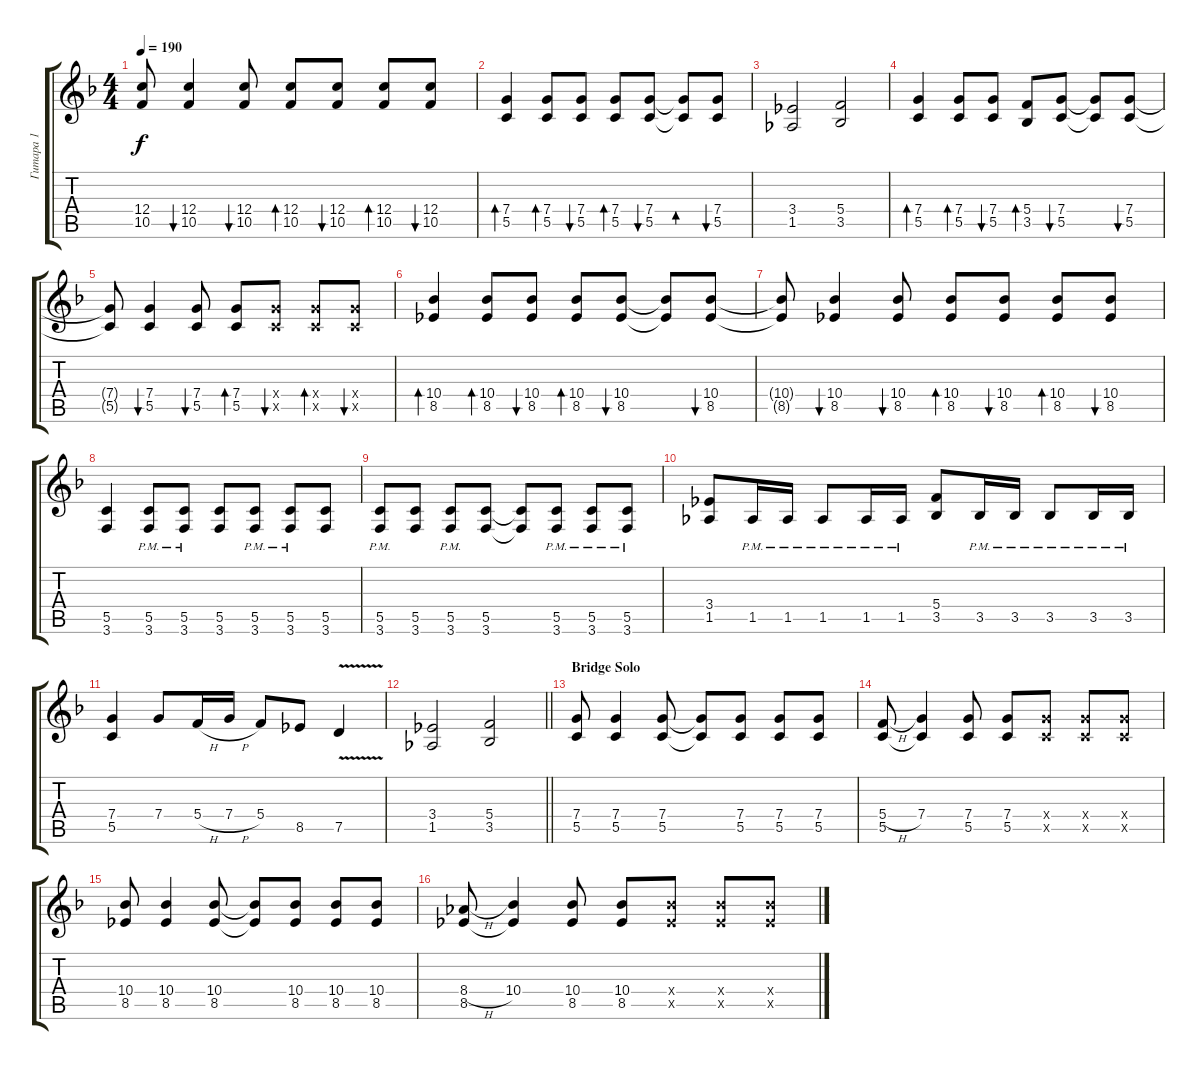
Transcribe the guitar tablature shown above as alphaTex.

\track ("Гитара 1" "Гитара 1") {instrument distortionguitar}
\staff {score tabs}
\tuning (D4 A3 F3 C3 G2 D2) {hide}
\ts (4 4)
\tempo 190
\clef g2
\ks dminor
(12.4{t} 10.5{t}).8{dy f} (12.4 10.5).4{bu 240} (12.4 10.5).8{bu 240} (12.4 10.5).8{bd 240} (12.4 10.5).8{bu 240} (12.4 10.5).8{bd 240} (12.4 10.5).8{bu 240} |
(7.4 5.5).4{bd 240} (7.4 5.5).8{bd 240} (7.4 5.5).8{bu 240} (7.4 5.5).8{bd 240} (7.4 5.5).8{bu 240} (7.4{t} 5.5{t}).8{bd 240} (7.4 5.5).8{bu 240} |
(3.4 1.5).2 (5.4 3.5).2 |
(7.4 5.5).4{bd 240} (7.4 5.5).8{bd 240} (7.4 5.5).8{bu 240} (5.4 3.5).8{bd 240} (7.4 5.5).8{bu 240} (7.4{t} 5.5{t}).8 (7.4 5.5).8{bu 240} |
(7.4{t} 5.5{t}).8 (7.4 5.5).4{bu 240} (7.4 5.5).8{bu 240} (7.4 5.5).8{bd 240} (7.4{x} 5.5{x}).8{bu 240} (7.4{x} 5.5{x}).8{bd 240} (7.4{x} 5.5{x}).8{bu 240} |
(10.4 8.5).4{bd 240} (10.4 8.5).8{bd 240} (10.4 8.5).8{bu 240} (10.4 8.5).8{bd 240} (10.4 8.5).8{bu 240} (10.4{t} 8.5{t}).8 (10.4 8.5).8{bu 240} |
(10.4{t} 8.5{t}).8 (10.4 8.5).4{bu 240} (10.4 8.5).8{bu 240} (10.4 8.5).8{bd 240} (10.4 8.5).8{bu 240} (10.4 8.5).8{bd 240} (10.4 8.5).8{bu 240} |
(5.5 3.6).4 (5.5{pm} 3.6{pm}).8 (5.5{pm} 3.6{pm}).8 (5.5 3.6).8 (5.5{pm} 3.6{pm}).8 (5.5{pm} 3.6{pm}).8 (5.5 3.6).8 |
(5.5{pm} 3.6{pm}).8 (5.5 3.6).8 (5.5{pm} 3.6{pm}).8 (5.5 3.6).8 (5.5{t} 3.6{t}).8 (5.5{pm} 3.6{pm}).8 (5.5{pm} 3.6{pm}).8 (5.5{pm} 3.6{pm}).8 |
(3.4 1.5).8 1.5{pm}.16 1.5{pm}.16 1.5{pm}.8 1.5{pm}.16 1.5{pm}.16 (5.4 3.5).8 3.5{pm}.16 3.5{pm}.16 3.5{pm}.8 3.5{pm}.16 3.5{pm}.16 |
(7.4 5.5).4 7.4.8 5.4{h}.16 7.4{h}.16 5.4.8 8.5.8 7.5{v}.4 |
\barLineRight lightlight
(3.4 1.5).2 (5.4 3.5).2 |
\section ("" "Bridge Solo")
(7.4 5.5).8 (7.4 5.5).4 (7.4 5.5).8 (7.4{t} 5.5{t}).8 (7.4 5.5).8 (7.4 5.5).8 (7.4 5.5).8 |
(5.4{h} 5.5).8 (7.4 5.5{t}).4 (7.4 5.5).8 (7.4 5.5).8 (7.4{x} 5.5{x}).8 (7.4{x} 5.5{x}).8 (7.4{x} 5.5{x}).8 |
(10.4 8.5).8 (10.4 8.5).4 (10.4 8.5).8 (10.4{t} 8.5{t}).8 (10.4 8.5).8 (10.4 8.5).8 (10.4 8.5).8 |
(8.4{h} 8.5).8 (10.4 8.5{t}).4 (10.4 8.5).8 (10.4 8.5).8 (10.4{x} 8.5{x}).8 (10.4{x} 8.5{x}).8 (10.4{x} 8.5{x}).8
